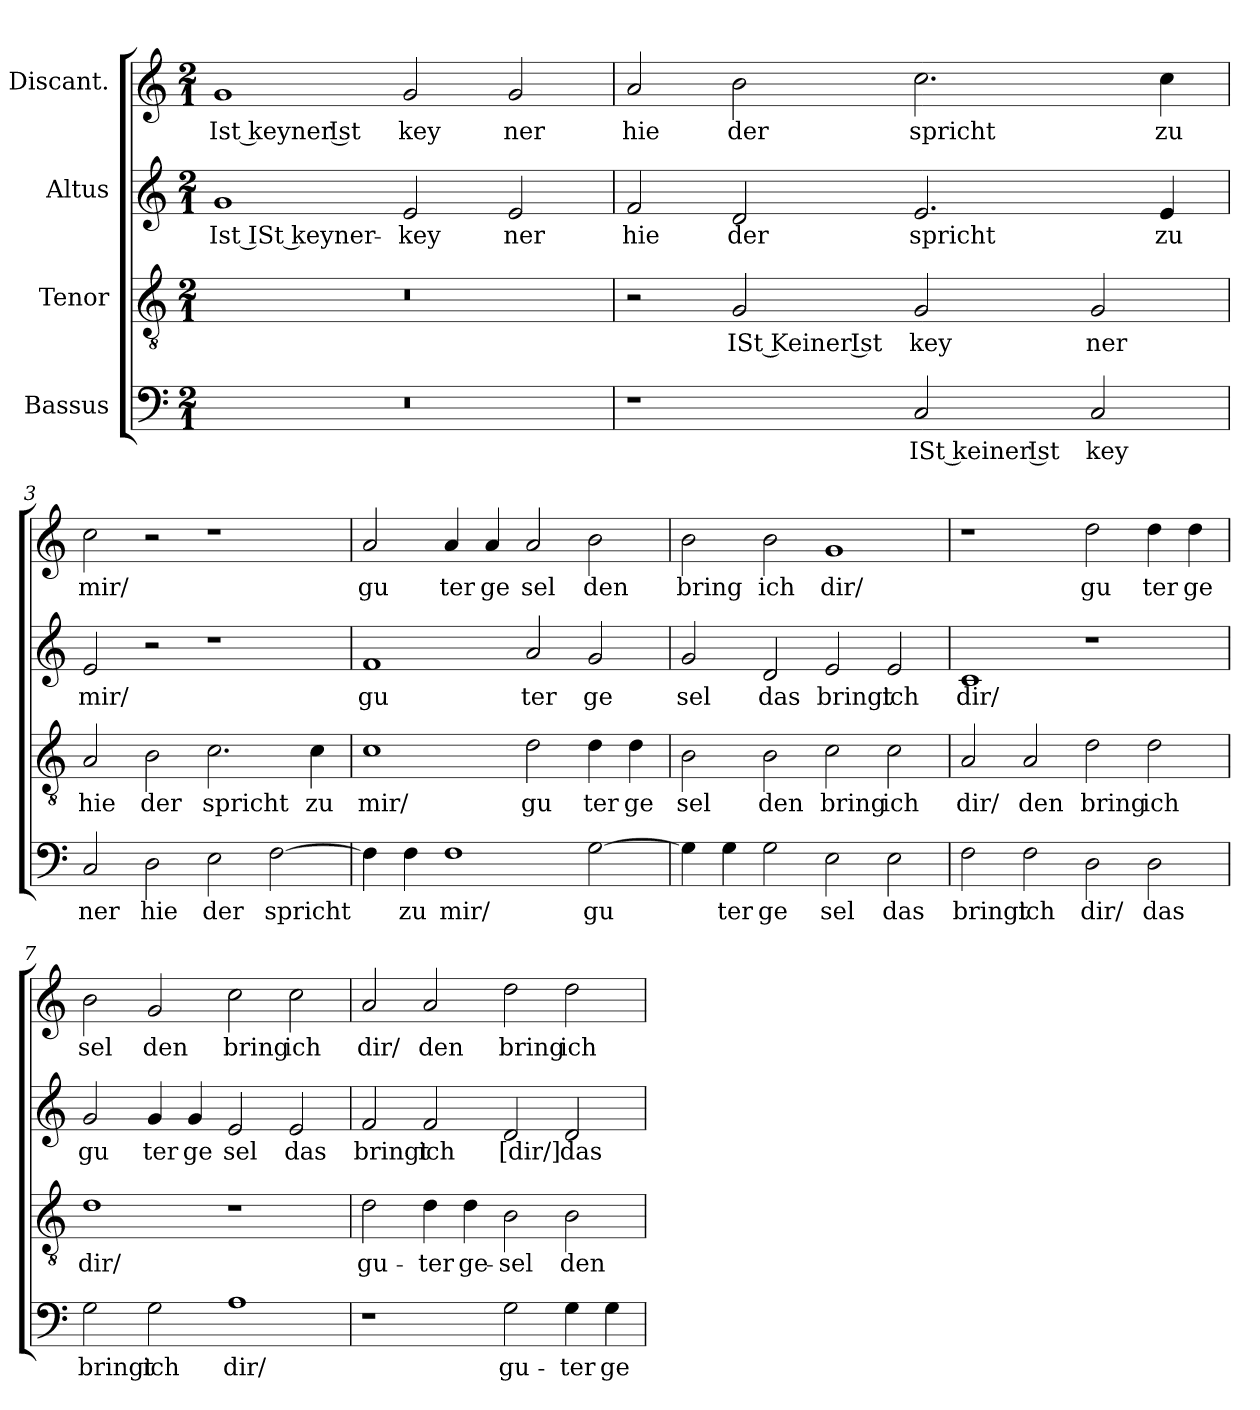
**kern	**text	**kern	**text	**kern	**text	**kern	**text
*part4	*part4	*part3	*part3	*part2	*part2	*part1	*part1
*staff4	*staff4	*staff3	*staff3	*staff2	*staff2	*staff1	*staff1
*I"Bassus	*	*I"Tenor	*	*I"Altus	*	*I"Discant.	*
*clefF4	*	*clefGv2	*	*clefG2	*	*clefG2	*
*k[]	*	*k[]	*	*k[]	*	*k[]	*
*C:	*	*C:	*	*C:	*	*C:	*
*M2/1	*	*M2/1	*	*M2/1	*	*M2/1	*
=1	=1	=1	=1	=1	=1	=1	=1
!	!	!	!	!	!LO:LY:b	!	!LO:LY:b:rj
0r	.	0r	.	1g	Ist ISt keyner-	1g	Ist keyner Ist
!	!	!	!	!	!LO:LY:b	!	!LO:LY:b
.	.	.	.	2e/	-key	2g/	key
!	!	!	!	!	!LO:LY:b	!	!LO:LY:b
.	.	.	.	2e/	ner	2g/	ner
=2	=2	=2	=2	=2	=2	=2	=2
!	!	!	!	!	!LO:LY:b	!	!LO:LY:b
1r	.	2r	.	2f/	hie	2a/	hie
!	!	!	!LO:LY:b:rj	!	!LO:LY:b	!	!LO:LY:b
.	.	2G/	ISt Keiner Ist	2d/	der	2b\	der
!	!LO:LY:b:rj	!	!LO:LY:b	!	!LO:LY:b	!	!LO:LY:b
2C/	ISt keiner Ist	2G/	key	2.e/	spricht	2.cc\	spricht
!	!LO:LY:b	!	!LO:LY:b	!	!	!	!
2C/	key	2G/	ner	.	.	.	.
!	!	!	!	!	!LO:LY:b	!	!LO:LY:b
.	.	.	.	4e/	zu	4cc\	zu
=3	=3	=3	=3	=3	=3	=3	=3
!	!LO:LY:b	!	!LO:LY:b	!	!LO:LY:b	!	!LO:LY:b
2C/	ner	2A/	hie	2e/	mir/	2cc\	mir/
!	!LO:LY:b	!	!LO:LY:b	!	!	!	!
2D\	hie	2B\	der	2r	.	2r	.
!	!LO:LY:b	!	!LO:LY:b	!	!	!	!
2E\	der	2.c\	spricht	1r	.	1r	.
!	!LO:LY:b	!	!	!	!	!	!
[<2F\	spricht	.	.	.	.	.	.
!	!	!	!LO:LY:b	!	!	!	!
.	.	4c\	zu	.	.	.	.
!!LO:LB:g=z
=4	=4	=4	=4	=4	=4	=4	=4
!	!	!	!LO:LY:b	!	!LO:LY:b	!	!LO:LY:b
4F\]	.	1c	mir/	1f	gu	2a/	gu
!	!LO:LY:b	!	!	!	!	!	!
4F\	zu	.	.	.	.	.	.
!	!LO:LY:b	!	!	!	!	!	!LO:LY:b
1F	mir/	.	.	.	.	4a/	ter
!	!	!	!	!	!	!	!LO:LY:b
.	.	.	.	.	.	4a/	ge
!	!	!	!LO:LY:b	!	!LO:LY:b	!	!LO:LY:b
.	.	2d\	gu	2a/	ter	2a/	sel
!	!LO:LY:b	!	!LO:LY:b	!	!LO:LY:b	!	!LO:LY:b
[>2G\	gu	4d\	ter	2g/	ge	2b\	den
!	!	!	!LO:LY:b	!	!	!	!
.	.	4d\	ge	.	.	.	.
=5	=5	=5	=5	=5	=5	=5	=5
!	!	!	!LO:LY:b	!	!LO:LY:b	!	!LO:LY:b
4G\]	.	2B\	sel	2g/	sel	2b\	bring
!	!LO:LY:b	!	!	!	!	!	!
4G\	ter	.	.	.	.	.	.
!	!LO:LY:b	!	!LO:LY:b	!	!LO:LY:b	!	!LO:LY:b
2G\	ge	2B\	den	2d/	das	2b\	ich
!	!LO:LY:b	!	!LO:LY:b	!	!LO:LY:b	!	!LO:LY:b
2E\	sel	2c\	bring	2e/	bringt	1g	dir/
!	!LO:LY:b	!	!LO:LY:b	!	!LO:LY:b	!	!
2E\	das	2c\	ich	2e/	ich	.	.
=6	=6	=6	=6	=6	=6	=6	=6
!	!LO:LY:b	!	!LO:LY:b	!	!LO:LY:b	!	!
2F\	bringt	2A/	dir/	1c	dir/	1r	.
!	!LO:LY:b	!	!LO:LY:b	!	!	!	!
2F\	ich	2A/	den	.	.	.	.
!	!LO:LY:b	!	!LO:LY:b	!	!	!	!LO:LY:b
2D\	dir/	2d\	bring	1r	.	2dd\	gu
!	!LO:LY:b	!	!LO:LY:b	!	!	!	!LO:LY:b
2D\	das	2d\	ich	.	.	4dd\	ter
!	!	!	!	!	!	!	!LO:LY:b
.	.	.	.	.	.	4dd\	ge
=7	=7	=7	=7	=7	=7	=7	=7
!	!LO:LY:b	!	!LO:LY:b	!	!LO:LY:b	!	!LO:LY:b
2G\	bringt	1d	dir/	2g/	gu	2b\	sel
!	!LO:LY:b	!	!	!	!LO:LY:b	!	!LO:LY:b
2G\	ich	.	.	4g/	ter	2g/	den
!	!	!	!	!	!LO:LY:b	!	!
.	.	.	.	4g/	ge	.	.
!	!LO:LY:b	!	!	!	!LO:LY:b	!	!LO:LY:b
1A	dir/	1r	.	2e/	sel	2cc\	bring
!	!	!	!	!	!LO:LY:b	!	!LO:LY:b
.	.	.	.	2e/	das	2cc\	ich
!!LO:LB:g=z
=8	=8	=8	=8	=8	=8	=8	=8
!	!	!	!LO:LY:b	!	!LO:LY:b	!	!LO:LY:b
1r	.	2d\	gu-	2f/	bringt	2a/	dir/
!	!	!	!LO:LY:b	!	!LO:LY:b	!	!LO:LY:b
.	.	4d\	-ter	2f/	ich	2a/	den
!	!	!	!LO:LY:b	!	!	!	!
.	.	4d\	ge-	.	.	.	.
!	!LO:LY:b	!	!LO:LY:b	!	!LO:LY:b	!	!LO:LY:b
2G\	gu-	2B\	-sel	2d/	[dir/]	2dd\	bring
!	!LO:LY:b	!	!LO:LY:b	!	!LO:LY:b	!	!LO:LY:b
4G\	-ter	2B\	den	2d/	das	2dd\	ich
!	!LO:LY:b	!	!	!	!	!	!
4G\	ge-	.	.	.	.	.	.
=	=	=	=	=	=	=	=
*-	*-	*-	*-	*-	*-	*-	*-
